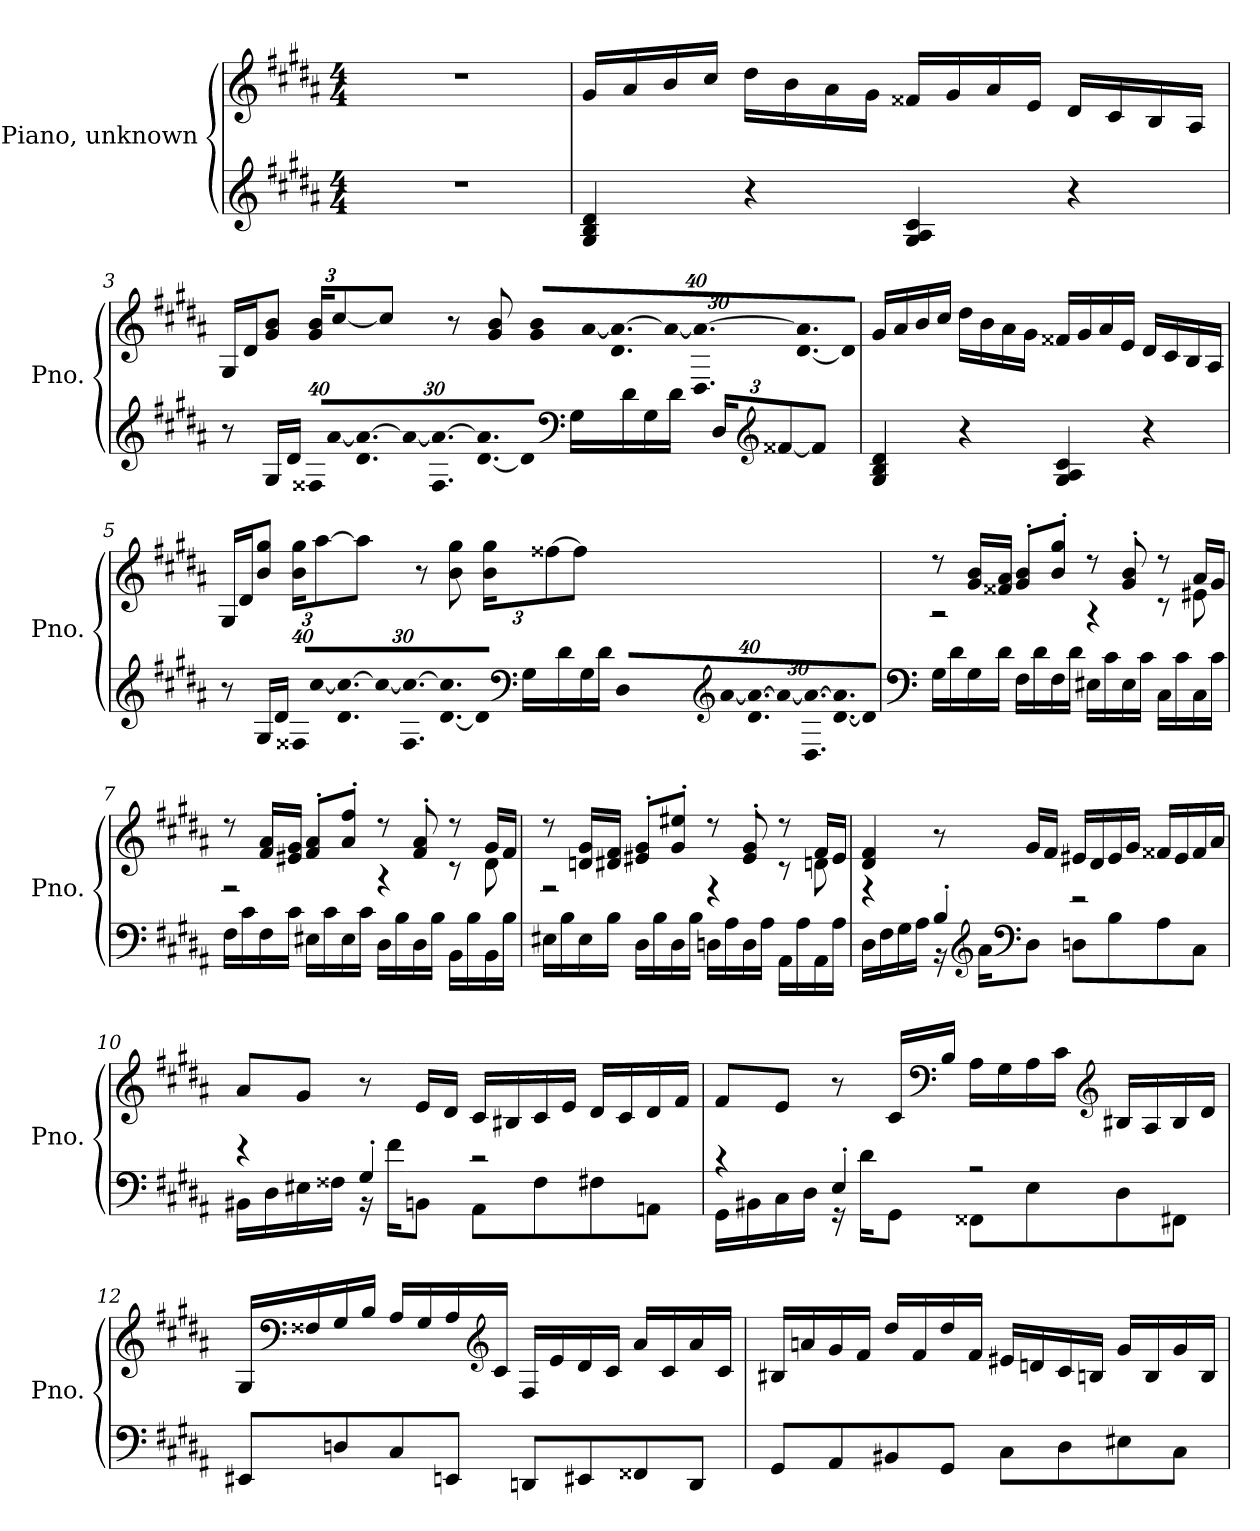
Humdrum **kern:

**kern	**kern
*part1	*part1
*staff2	*staff1
*I"Piano, unknown	*
*I'Pno.	*
*clefG2	*clefG2
*k[f#c#g#d#a#]	*k[f#c#g#d#a#]
*M4/4	*M4/4
*MM120	*MM120
=1	=1
1r	1r
=2	=2
4G#/ 4B/ 4d#/	16g#/LL
.	16a#/
.	16b/
.	16cc#/JJ
4r	16dd#\LL
.	16b\
.	16a#\
.	16g#\JJ
4G#/ 4A#/ 4c#/	16f##X/LL
.	16g#/
.	16a#/
.	16e/JJ
4r	16d#/LL
.	16c#/
.	16B/
.	16A#/JJ
!!LO:LB:g=z
=3	=3
8r	16G#/LL
.	16d#/J
16G#/LL	8g#/ 8b/J
16d#/JJ	.
*Xbrackettup	*
!LO:N:vis=32	!
*	*Xbrackettup
640%23F##X/LLL	24g#/ 24b/KL
!LO:N:vis=64	!
[960%17a#/K	.
.	[12cc#/
!LO:N:vis=32.	!
1920%103d#/ 1920%103a#/_	.
!LO:N:vis=64	!
960%17a#/K_	.
!LO:N:vis=32.	!
1920%103F##/ 1920%103a#/_	8cc#/J]
!LO:N:vis=32.	!
[1920%103d#/ 1920%103a#/]	.
!LO:N:vis=64	!
960%17d#/JJJk]	.
*clefF4	*
16G#\LL	8r
16d#\	.
16G#\	8g#/ 8b/
16d#\JJ	.
!	!LO:N:vis=32
24D#/KL	640%23g#/ 640%23b/LLL
!	!LO:N:vis=64
.	[960%17a#/K
*clefG2	*
[12f##X/	.
!	!LO:N:vis=32.
.	1920%103d#/ 1920%103a#/_
!	!LO:N:vis=64
.	960%17a#/K_
!	!LO:N:vis=32.
8f##/J]	1920%103D#/ 1920%103a#/_
!	!LO:N:vis=32.
.	[1920%103d#/ 1920%103a#/]
!	!LO:N:vis=64
.	960%17d#/JJJk]
!!LO:LB:g=z
=4	=4
4G#/ 4B/ 4d#/	16g#/LL
.	16a#/
.	16b/
.	16cc#/JJ
4r	16dd#\LL
.	16b\
.	16a#\
.	16g#\JJ
4G#/ 4A#/ 4c#/	16f##X/LL
.	16g#/
.	16a#/
.	16e/JJ
4r	16d#/LL
.	16c#/
.	16B/
.	16A#/JJ
!!LO:LB:g=z
=5	=5
8r	16G#/LL
.	16d#/J
16G#/LL	8b/ 8gg#/J
16d#/JJ	.
!LO:N:vis=32	!
640%23F##X/LLL	24b\ 24gg#\KL
!LO:N:vis=64	!
[960%17cc#/K	.
.	[12aa#\
!LO:N:vis=32.	!
1920%103d#/ 1920%103cc#/_	.
!LO:N:vis=64	!
960%17cc#/K_	.
!LO:N:vis=32.	!
1920%103F##/ 1920%103cc#/_	8aa#\J]
!LO:N:vis=32.	!
[1920%103d#/ 1920%103cc#/]	.
!LO:N:vis=64	!
960%17d#/JJJk]	.
*clefF4	*
16G#\LL	8r
16d#\	.
16G#\	8b\ 8gg#\
16d#\JJ	.
!LO:N:vis=32	!
640%23D#/LLL	24b\ 24gg#\KL
*clefG2	*
!LO:N:vis=64	!
[960%17a#/K	.
.	[12ff##X\
!LO:N:vis=32.	!
1920%103d#/ 1920%103a#/_	.
!LO:N:vis=64	!
960%17a#/K_	.
!LO:N:vis=32.	!
1920%103D#/ 1920%103a#/_	8ff##\J]
!LO:N:vis=32.	!
[1920%103d#/ 1920%103a#/]	.
!LO:N:vis=64	!
960%17d#/JJJk]	.
!!LO:LB:g=z
=6	=6
*clefF4	*
*	*^
16G#\LL	8r	2r
16d#\	.	.
16G#\	16g#/ 16b/LL	.
16d#\JJ	16f##X/ 16a#/JJ	.
16F#\LL	8g#/' 8b/'L	.
16d#\	.	.
16F#\	8b/' 8gg#/'J	.
16d#\JJ	.	.
16E#X\LL	8r	4r
16c#\	.	.
16E#\	8g#/' 8b/'	.
16c#\JJ	.	.
16C#\LL	8r	8r
16c#\	.	.
16C#\	16a#/LL	8e#X\
16c#\JJ	16g#/JJ	.
=7	=7	=7
16F#\LL	8r	2r
16c#\	.	.
16F#\	16f#/ 16a#/LL	.
16c#\JJ	16e#X/ 16g#/JJ	.
16E#X\LL	8f#/' 8a#/'L	.
16c#\	.	.
16E#\	8a#/' 8ff#/'J	.
16c#\JJ	.	.
16D#\LL	8r	4r
16B\	.	.
16D#\	8f#/' 8a#/'	.
16B\JJ	.	.
16BB\LL	8r	8r
16B\	.	.
16BB\	16g#/LL	8d#\
16B\JJ	16f#/JJ	.
!!LO:LB:g=z	!!
=8	=8	=8
16E#X\LL	8r	2r
16B\	.	.
16E#\	16dn/ 16g#/LL	.
16B\JJ	16d#X/ 16f#/JJ	.
16D#\LL	8e#X/' 8g#/'L	.
16B\	.	.
16D#\	8g#/' 8ee#X/'J	.
16B\JJ	.	.
16Dn\LL	8r	4r
16A#\	.	.
16D\	8e#/' 8g#/'	.
16A#\JJ	.	.
16AA#\LL	8r	8r
16A#\	.	.
16AA#\	16f#/LL	8dn\
16A#\JJ	16e#/JJ	.
*	*v	*v
=9	=9
*^	*
4r	16D#\LL	4d#/ 4f#/
.	16F#\	.
.	16G#\	.
.	16A#\JJ	.
4B'/	16r	8r
*clefG2	*	*
.	16a#\KL	.
*clefF4	*	*
.	8D#\J	16g#/LL
.	.	16f#/JJ
2r	8Dn\L	16e#X/LL
.	.	16d#/
.	8B\	16e#/
.	.	16g#/JJ
.	8A#\	16f##X/LL
.	.	16e#/
.	8C#\J	16f##/
.	.	16a#/JJ
!!LO:PB:g=z
=10	=10	=10
4r	16BB#X\LL	8a#/L
.	16D#\	.
.	16E#X\	8g#/J
.	16F##X\JJ	.
4G#'/	16r	8r
.	16f#\KL	.
.	8BBn\J	16e/LL
.	.	16d#/JJ
2r	8AA#\L	16c#/LL
.	.	16B#X/
.	8F##\	16c#/
.	.	16e/JJ
.	8F#X\	16d#/LL
.	.	16c#/
.	8AAn\J	16d#/
.	.	16f#/JJ
=11	=11	=11
4r	16GG#\LL	8f#/L
.	16BB#X\	.
.	16C#\	8e/J
.	16D#\JJ	.
4E'/	16r	8r
.	16d#\KL	.
.	8GG#\J	16c#/LL
*	*	*clefF4
.	.	16B/JJ
2r	8FF##X\L	16A#\LL
.	.	16G#\
.	8E\	16A#\
.	.	16c#\JJ
*	*	*clefG2
.	8D#\	16B#X/LL
.	.	16A#/
.	8FF#X\J	16B#/
.	.	16d#/JJ
*v	*v	*
!!LO:LB:g=z
=12	=12
8EE#X/L	16G#/LL
*	*clefF4
.	16F##X/
8Dn/	16G#/
.	16B/JJ
8C#/	16A#/LL
.	16G#/
8EEn/J	16A#/
*	*clefG2
.	16c#/JJ
8DDn/L	16F##/LL
.	16e/
8EE#X/	16d#/
.	16c#/JJ
8FF##X/	16a#/LL
.	16c#/
8DD/J	16a#/
.	16c#/JJ
=13	=13
8GG#/L	16B#X/LL
.	16an/
8AA#/	16g#/
.	16f#/JJ
8BB#X/	16dd#/LL
.	16f#/
8GG#/J	16dd#/
.	16f#/JJ
8C#\L	16e#X/LL
.	16dn/
8D#\	16c#/
.	16Bn/JJ
8E#X\	16g#/LL
.	16B/
8C#\J	16g#/
.	16B/JJ
=	=
*-	*-
